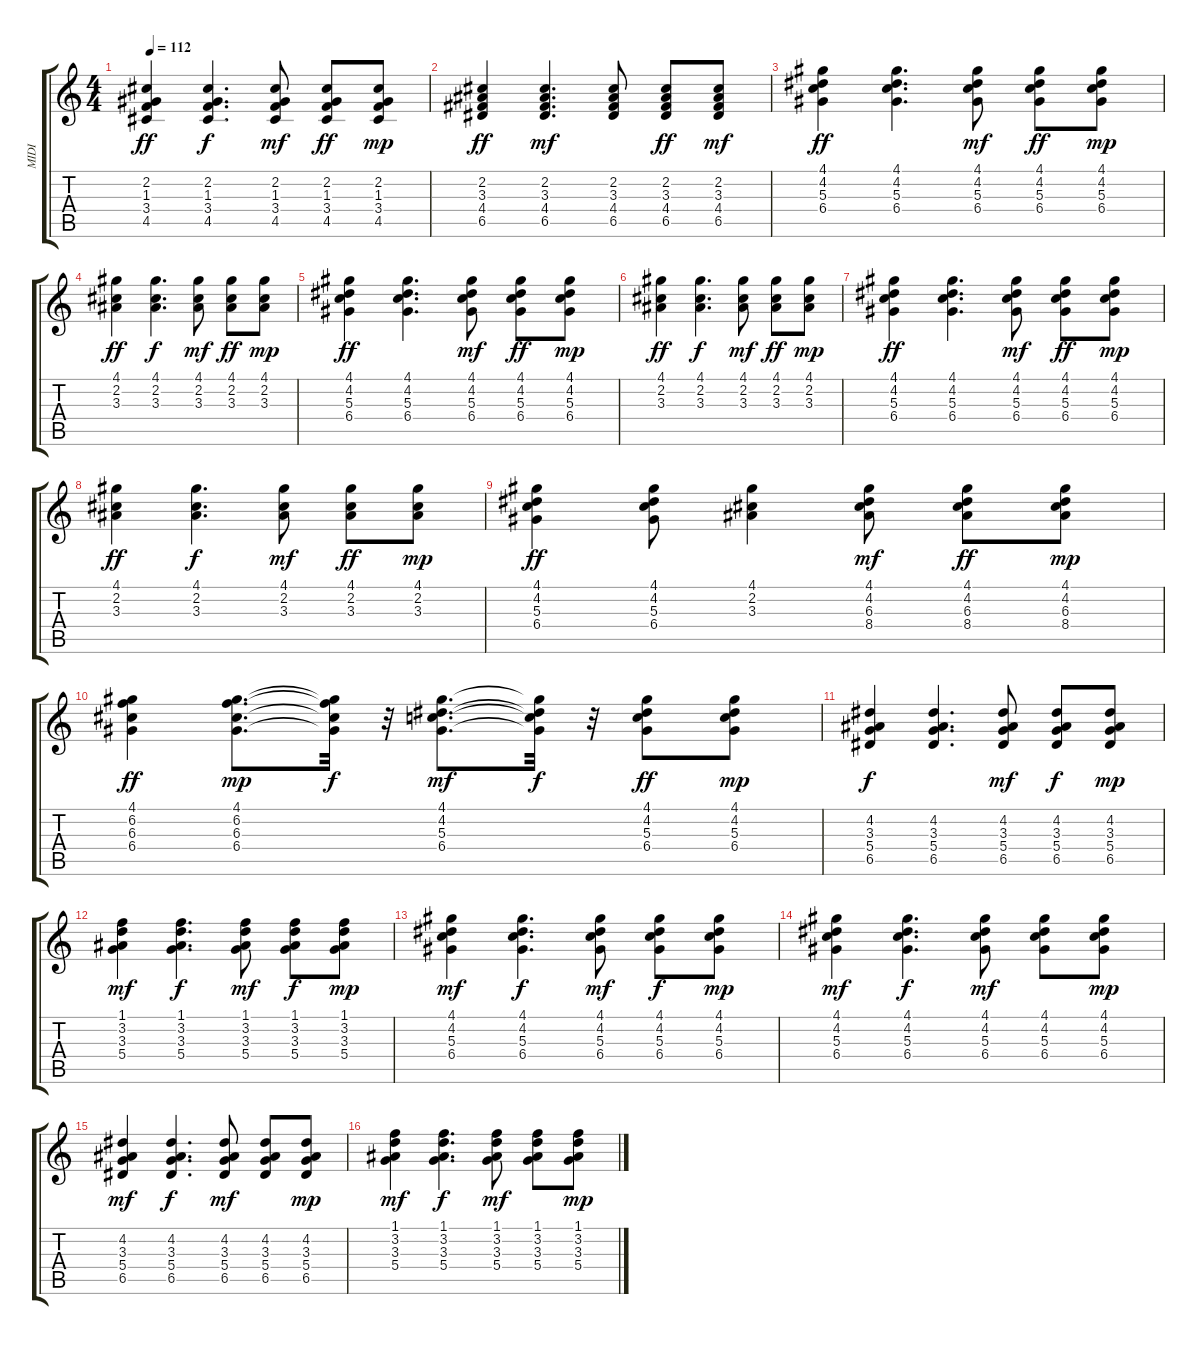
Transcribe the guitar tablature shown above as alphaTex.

\track ("MIDI" "MIDI") {instrument acousticguitarsteel}
\staff {score tabs}
\tuning (E4 B3 G3 D3 A2 E2) {hide}
\ts (4 4)
\tempo 112
\clef g2
\ks c
(2.2 1.3 3.4 4.5).4{dy ff} (2.2 1.3 3.4 4.5).4{d dy f} (2.2 1.3 3.4 4.5).8{dy mf} (2.2 1.3 3.4 4.5).8{dy ff} (2.2 1.3 3.4 4.5).8{dy mp} |
(2.2 3.3 4.4 6.5).4{dy ff} (2.2 3.3 4.4 6.5).4{d dy mf} (2.2 3.3 4.4 6.5).8 (2.2 3.3 4.4 6.5).8{dy ff} (2.2 3.3 4.4 6.5).8{dy mf} |
(4.1 4.2 5.3 6.4).4{dy ff} (4.1 4.2 5.3 6.4).4{d} (4.1 4.2 5.3 6.4).8{dy mf} (4.1 4.2 5.3 6.4).8{dy ff} (4.1 4.2 5.3 6.4).8{dy mp} |
(4.1 2.2 3.3).4{dy ff} (4.1 2.2 3.3).4{d dy f} (4.1 2.2 3.3).8{dy mf} (4.1 2.2 3.3).8{dy ff} (4.1 2.2 3.3).8{dy mp} |
(4.1 4.2 5.3 6.4).4{dy ff} (4.1 4.2 5.3 6.4).4{d} (4.1 4.2 5.3 6.4).8{dy mf} (4.1 4.2 5.3 6.4).8{dy ff} (4.1 4.2 5.3 6.4).8{dy mp} |
(4.1 2.2 3.3).4{dy ff} (4.1 2.2 3.3).4{d dy f} (4.1 2.2 3.3).8{dy mf} (4.1 2.2 3.3).8{dy ff} (4.1 2.2 3.3).8{dy mp} |
(4.1 4.2 5.3 6.4).4{dy ff} (4.1 4.2 5.3 6.4).4{d} (4.1 4.2 5.3 6.4).8{dy mf} (4.1 4.2 5.3 6.4).8{dy ff} (4.1 4.2 5.3 6.4).8{dy mp} |
(4.1 2.2 3.3).4{dy ff} (4.1 2.2 3.3).4{d dy f} (4.1 2.2 3.3).8{dy mf} (4.1 2.2 3.3).8{dy ff} (4.1 2.2 3.3).8{dy mp} |
(4.1 4.2 5.3 6.4).4{dy ff} (4.1 4.2 5.3 6.4).8 (4.1 2.2 3.3).4 (4.1 4.2 6.3 8.4).8{dy mf} (4.1 4.2 6.3 8.4).8{dy ff} (4.1 4.2 6.3 8.4).8{dy mp} |
(4.1 6.2 6.3 6.4).4{dy ff} (4.1 6.2 6.3 6.4).8{d dy mp} (4.1{t} 6.2{t} 6.3{t} 6.4{t}).32{dy f} r.32 (4.1 4.2 5.3 6.4).8{d dy mf} (4.1{t} 4.2{t} 5.3{t} 6.4{t}).32{dy f} r.32 (4.1 4.2 5.3 6.4).8{dy ff} (4.1 4.2 5.3 6.4).8{dy mp} |
(4.2 3.3 5.4 6.5).4{dy f} (4.2 3.3 5.4 6.5).4{d} (4.2 3.3 5.4 6.5).8{dy mf} (4.2 3.3 5.4 6.5).8{dy f} (4.2 3.3 5.4 6.5).8{dy mp} |
(1.1 3.2 3.3 5.4).4{dy mf} (1.1 3.2 3.3 5.4).4{d dy f} (1.1 3.2 3.3 5.4).8{dy mf} (1.1 3.2 3.3 5.4).8{dy f} (1.1 3.2 3.3 5.4).8{dy mp} |
(4.1 4.2 5.3 6.4).4{dy mf} (4.1 4.2 5.3 6.4).4{d dy f} (4.1 4.2 5.3 6.4).8{dy mf} (4.1 4.2 5.3 6.4).8{dy f} (4.1 4.2 5.3 6.4).8{dy mp} |
(4.1 4.2 5.3 6.4).4{dy mf} (4.1 4.2 5.3 6.4).4{d dy f} (4.1 4.2 5.3 6.4).8{dy mf} (4.1 4.2 5.3 6.4).8 (4.1 4.2 5.3 6.4).8{dy mp} |
(4.2 3.3 5.4 6.5).4{dy mf} (4.2 3.3 5.4 6.5).4{d dy f} (4.2 3.3 5.4 6.5).8{dy mf} (4.2 3.3 5.4 6.5).8 (4.2 3.3 5.4 6.5).8{dy mp} |
(1.1 3.2 3.3 5.4).4{dy mf} (1.1 3.2 3.3 5.4).4{d dy f} (1.1 3.2 3.3 5.4).8{dy mf} (1.1 3.2 3.3 5.4).8 (1.1 3.2 3.3 5.4).8{dy mp}
